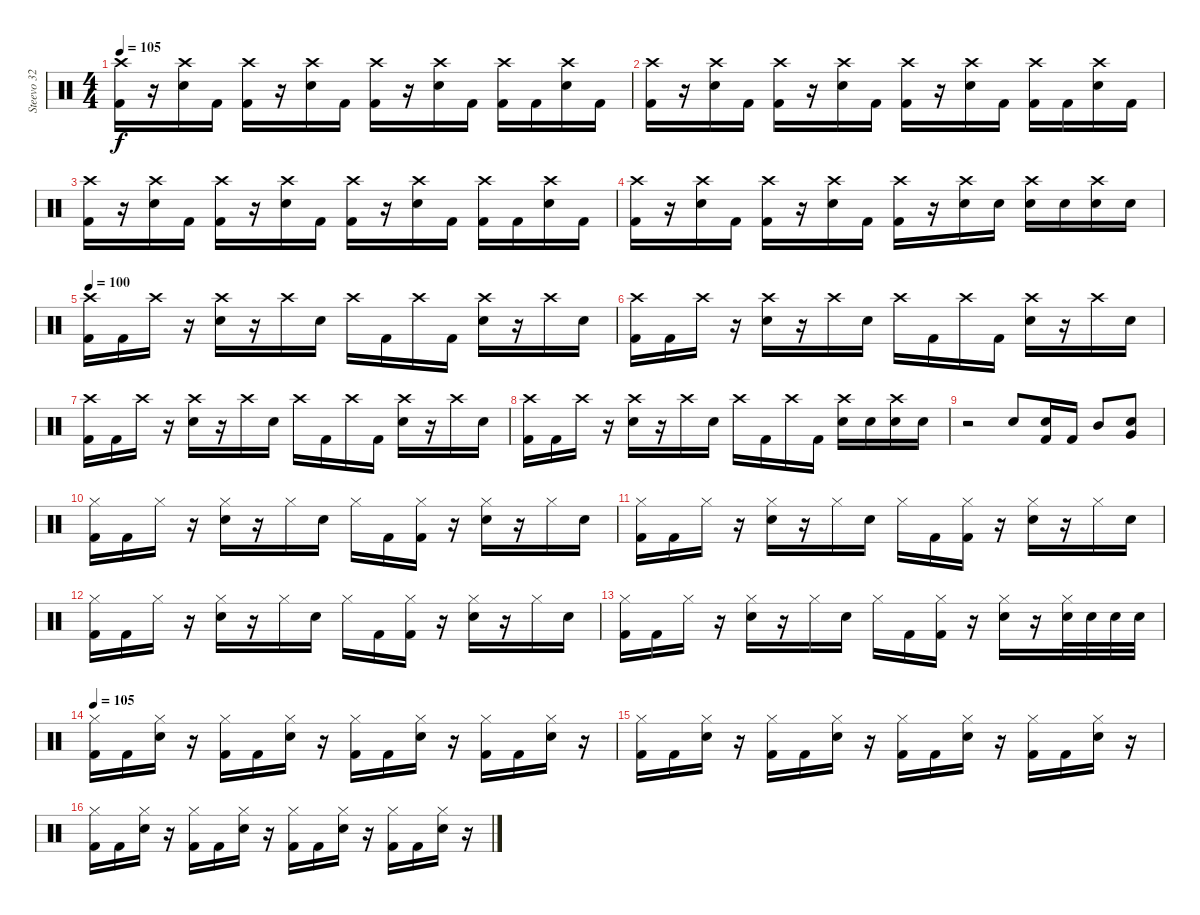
\track ("Steevo 32" "Steevo 32") {instrument percussion}
\staff {score}
\articulation defaults
\ts (4 4)
\tempo 105
\clef neutral
\ks c
("Crash high (hit)" "Kick (hit) 2").16{dy f} r.16 ("Crash high (hit)" "Electric Snare (hit)").16 "Kick (hit) 2".16 ("Crash high (hit)" "Kick (hit) 2").16 r.16 ("Crash high (hit)" "Electric Snare (hit)").16 "Kick (hit) 2".16 ("Crash high (hit)" "Kick (hit) 2").16 r.16 ("Crash high (hit)" "Electric Snare (hit)").16 "Kick (hit) 2".16 ("Crash high (hit)" "Kick (hit) 2").16 "Kick (hit) 2".16 ("Crash high (hit)" "Electric Snare (hit)").16 "Kick (hit) 2".16 |
("Crash high (hit)" "Kick (hit) 2").16 r.16 ("Crash high (hit)" "Electric Snare (hit)").16 "Kick (hit) 2".16 ("Crash high (hit)" "Kick (hit) 2").16 r.16 ("Crash high (hit)" "Electric Snare (hit)").16 "Kick (hit) 2".16 ("Crash high (hit)" "Kick (hit) 2").16 r.16 ("Crash high (hit)" "Electric Snare (hit)").16 "Kick (hit) 2".16 ("Crash high (hit)" "Kick (hit) 2").16 "Kick (hit) 2".16 ("Crash high (hit)" "Electric Snare (hit)").16 "Kick (hit) 2".16 |
("Crash high (hit)" "Kick (hit) 2").16 r.16 ("Crash high (hit)" "Electric Snare (hit)").16 "Kick (hit) 2".16 ("Crash high (hit)" "Kick (hit) 2").16 r.16 ("Crash high (hit)" "Electric Snare (hit)").16 "Kick (hit) 2".16 ("Crash high (hit)" "Kick (hit) 2").16 r.16 ("Crash high (hit)" "Electric Snare (hit)").16 "Kick (hit) 2".16 ("Crash high (hit)" "Kick (hit) 2").16 "Kick (hit) 2".16 ("Crash high (hit)" "Electric Snare (hit)").16 "Kick (hit) 2".16 |
("Crash high (hit)" "Kick (hit) 2").16 r.16 ("Crash high (hit)" "Electric Snare (hit)").16 "Kick (hit) 2".16 ("Crash high (hit)" "Kick (hit) 2").16 r.16 ("Crash high (hit)" "Electric Snare (hit)").16 "Kick (hit) 2".16 ("Crash high (hit)" "Kick (hit) 2").16 r.16 ("Crash high (hit)" "Electric Snare (hit)").16 "Electric Snare (hit)".16 ("Crash high (hit)" "Electric Snare (hit)").16 "Electric Snare (hit)".16 ("Crash high (hit)" "Electric Snare (hit)").16 "Electric Snare (hit)".16 |
\tempo 100
("Crash high (hit)" "Kick (hit) 2").16 "Kick (hit) 2".16 "Crash high (hit)".16 r.16 ("Crash high (hit)" "Electric Snare (hit)").16 r.16 "Crash high (hit)".16 "Electric Snare (hit)".16 "Crash high (hit)".16 "Kick (hit) 2".16 "Crash high (hit)".16 "Kick (hit) 2".16 ("Crash high (hit)" "Electric Snare (hit)").16 r.16 "Crash high (hit)".16 "Electric Snare (hit)".16 |
("Crash high (hit)" "Kick (hit) 2").16 "Kick (hit) 2".16 "Crash high (hit)".16 r.16 ("Crash high (hit)" "Electric Snare (hit)").16 r.16 "Crash high (hit)".16 "Electric Snare (hit)".16 "Crash high (hit)".16 "Kick (hit) 2".16 "Crash high (hit)".16 "Kick (hit) 2".16 ("Crash high (hit)" "Electric Snare (hit)").16 r.16 "Crash high (hit)".16 "Electric Snare (hit)".16 |
("Crash high (hit)" "Kick (hit) 2").16 "Kick (hit) 2".16 "Crash high (hit)".16 r.16 ("Crash high (hit)" "Electric Snare (hit)").16 r.16 "Crash high (hit)".16 "Electric Snare (hit)".16 "Crash high (hit)".16 "Kick (hit) 2".16 "Crash high (hit)".16 "Kick (hit) 2".16 ("Crash high (hit)" "Electric Snare (hit)").16 r.16 "Crash high (hit)".16 "Electric Snare (hit)".16 |
("Crash high (hit)" "Kick (hit) 2").16 "Kick (hit) 2".16 "Crash high (hit)".16 r.16 ("Crash high (hit)" "Electric Snare (hit)").16 r.16 "Crash high (hit)".16 "Electric Snare (hit)".16 "Crash high (hit)".16 "Kick (hit) 2".16 "Crash high (hit)".16 "Kick (hit) 2".16 ("Crash high (hit)" "Electric Snare (hit)").16 "Electric Snare (hit)".16 ("Crash high (hit)" "Electric Snare (hit)").16 "Electric Snare (hit)".16 |
r.2 "Electric Snare (hit)".8 ("Electric Snare (hit)" "Kick (hit) 2").16 "Kick (hit) 2".16 "Mid Tom (hit)".8 ("Very Low Tom (hit)" "Electric Snare (hit)").8 |
("Hi-Hat (closed)" "Kick (hit) 2").16 "Kick (hit) 2".16 "Hi-Hat (closed)".16 r.16 ("Hi-Hat (closed)" "Electric Snare (hit)").16 r.16 "Hi-Hat (closed)".16 "Electric Snare (hit)".16 "Hi-Hat (closed)".16 "Kick (hit) 2".16 ("Hi-Hat (closed)" "Kick (hit) 2").16 r.16 ("Hi-Hat (closed)" "Electric Snare (hit)").16 r.16 "Hi-Hat (closed)".16 "Electric Snare (hit)".16 |
("Hi-Hat (closed)" "Kick (hit) 2").16 "Kick (hit) 2".16 "Hi-Hat (closed)".16 r.16 ("Hi-Hat (closed)" "Electric Snare (hit)").16 r.16 "Hi-Hat (closed)".16 "Electric Snare (hit)".16 "Hi-Hat (closed)".16 "Kick (hit) 2".16 ("Hi-Hat (closed)" "Kick (hit) 2").16 r.16 ("Hi-Hat (closed)" "Electric Snare (hit)").16 r.16 "Hi-Hat (closed)".16 "Electric Snare (hit)".16 |
("Hi-Hat (closed)" "Kick (hit) 2").16 "Kick (hit) 2".16 "Hi-Hat (closed)".16 r.16 ("Hi-Hat (closed)" "Electric Snare (hit)").16 r.16 "Hi-Hat (closed)".16 "Electric Snare (hit)".16 "Hi-Hat (closed)".16 "Kick (hit) 2".16 ("Hi-Hat (closed)" "Kick (hit) 2").16 r.16 ("Hi-Hat (closed)" "Electric Snare (hit)").16 r.16 "Hi-Hat (closed)".16 "Electric Snare (hit)".16 |
("Hi-Hat (closed)" "Kick (hit) 2").16 "Kick (hit) 2".16 "Hi-Hat (closed)".16 r.16 ("Hi-Hat (closed)" "Electric Snare (hit)").16 r.16 "Hi-Hat (closed)".16 "Electric Snare (hit)".16 "Hi-Hat (closed)".16 "Kick (hit) 2".16 ("Hi-Hat (closed)" "Kick (hit) 2").16 r.16 ("Hi-Hat (closed)" "Electric Snare (hit)").16 r.16 ("Hi-Hat (closed)" "Electric Snare (hit)").32 "Electric Snare (hit)".32 "Electric Snare (hit)".32 "Electric Snare (hit)".32 |
\tempo 105
("Hi-Hat (closed)" "Kick (hit) 2").16 "Kick (hit) 2".16 ("Hi-Hat (closed)" "Electric Snare (hit)").16 r.16 ("Hi-Hat (closed)" "Kick (hit) 2").16 "Kick (hit) 2".16 ("Hi-Hat (closed)" "Electric Snare (hit)").16 r.16 ("Hi-Hat (closed)" "Kick (hit) 2").16 "Kick (hit) 2".16 ("Hi-Hat (closed)" "Electric Snare (hit)").16 r.16 ("Hi-Hat (closed)" "Kick (hit) 2").16 "Kick (hit) 2".16 ("Hi-Hat (closed)" "Electric Snare (hit)").16 r.16 |
("Hi-Hat (closed)" "Kick (hit) 2").16 "Kick (hit) 2".16 ("Hi-Hat (closed)" "Electric Snare (hit)").16 r.16 ("Hi-Hat (closed)" "Kick (hit) 2").16 "Kick (hit) 2".16 ("Hi-Hat (closed)" "Electric Snare (hit)").16 r.16 ("Hi-Hat (closed)" "Kick (hit) 2").16 "Kick (hit) 2".16 ("Hi-Hat (closed)" "Electric Snare (hit)").16 r.16 ("Hi-Hat (closed)" "Kick (hit) 2").16 "Kick (hit) 2".16 ("Hi-Hat (closed)" "Electric Snare (hit)").16 r.16 |
("Hi-Hat (closed)" "Kick (hit) 2").16 "Kick (hit) 2".16 ("Hi-Hat (closed)" "Electric Snare (hit)").16 r.16 ("Hi-Hat (closed)" "Kick (hit) 2").16 "Kick (hit) 2".16 ("Hi-Hat (closed)" "Electric Snare (hit)").16 r.16 ("Hi-Hat (closed)" "Kick (hit) 2").16 "Kick (hit) 2".16 ("Hi-Hat (closed)" "Electric Snare (hit)").16 r.16 ("Hi-Hat (closed)" "Kick (hit) 2").16 "Kick (hit) 2".16 ("Hi-Hat (closed)" "Electric Snare (hit)").16 r.16
